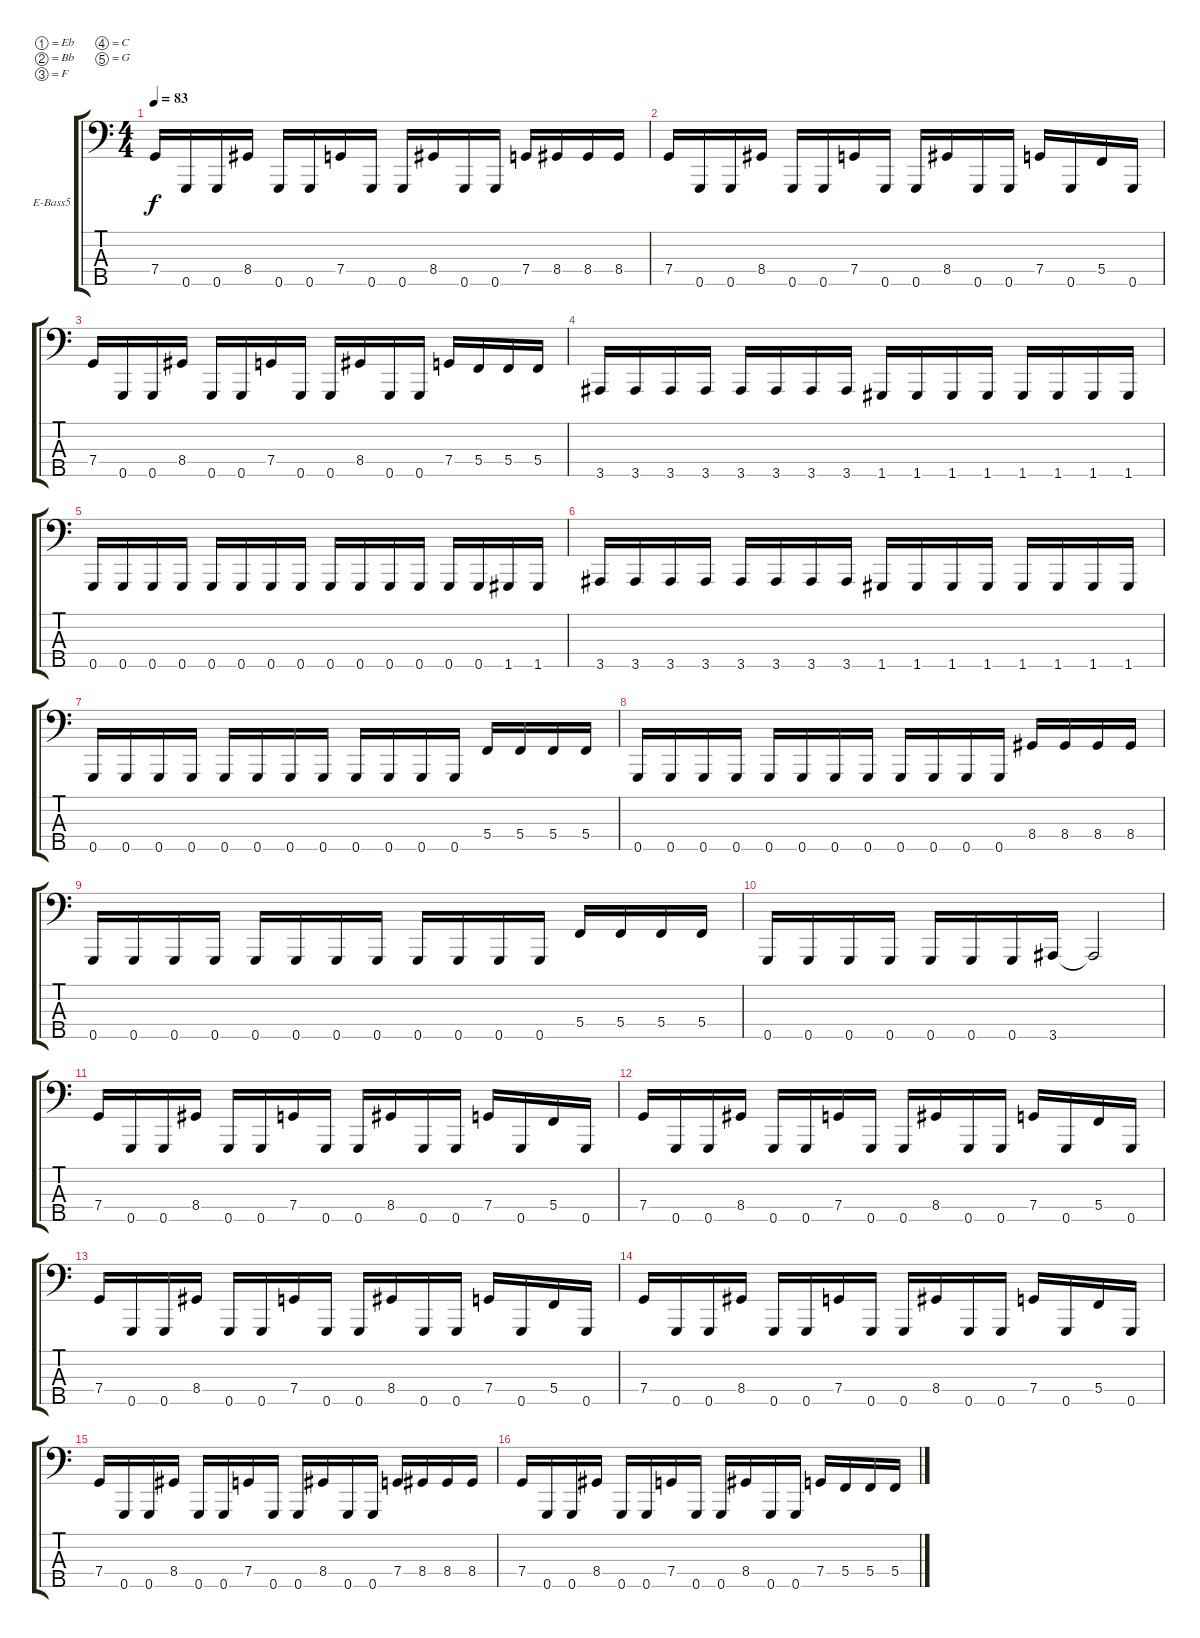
\defaultSystemsLayout 4
\bracketExtendMode groupsimilarinstruments
\firstSystemTrackNameOrientation horizontal
\otherSystemsTrackNameOrientation horizontal
\track ("Bass Dist." "E-Bass5") {instrument electricbassfinger}
\staff {score tabs}
\tuning (Eb2 Bb1 F1 C1 G0)
\ts (4 4)
\tempo 83
\clef f4
\scale
0.333333
\ks c
7.4.16{dy f} 0.5.16 0.5.16 8.4.16 0.5.16 0.5.16 7.4.16 0.5.16 0.5.16 8.4.16 0.5.16 0.5.16 7.4.16 8.4.16 8.4.16 8.4.16 |
\scale
0.333333 7.4.16 0.5.16 0.5.16 8.4.16 0.5.16 0.5.16 7.4.16 0.5.16 0.5.16 8.4.16 0.5.16 0.5.16 7.4.16 0.5.16 5.4.16 0.5.16 |
\scale
0.333333 7.4.16 0.5.16 0.5.16 8.4.16 0.5.16 0.5.16 7.4.16 0.5.16 0.5.16 8.4.16 0.5.16 0.5.16 7.4.16 5.4.16 5.4.16 5.4.16 |
\scale
0.333333 3.5.16 3.5.16 3.5.16 3.5.16 3.5.16 3.5.16 3.5.16 3.5.16 1.5.16 1.5.16 1.5.16 1.5.16 1.5.16 1.5.16 1.5.16 1.5.16 |
\scale
0.333333 0.5.16 0.5.16 0.5.16 0.5.16 0.5.16 0.5.16 0.5.16 0.5.16 0.5.16 0.5.16 0.5.16 0.5.16 0.5.16 0.5.16 1.5.16 1.5.16 |
\scale
0.333333 3.5.16 3.5.16 3.5.16 3.5.16 3.5.16 3.5.16 3.5.16 3.5.16 1.5.16 1.5.16 1.5.16 1.5.16 1.5.16 1.5.16 1.5.16 1.5.16 |
\scale
0.333333 0.5.16 0.5.16 0.5.16 0.5.16 0.5.16 0.5.16 0.5.16 0.5.16 0.5.16 0.5.16 0.5.16 0.5.16 5.4.16 5.4.16 5.4.16 5.4.16 |
\scale
0.333333 0.5.16 0.5.16 0.5.16 0.5.16 0.5.16 0.5.16 0.5.16 0.5.16 0.5.16 0.5.16 0.5.16 0.5.16 8.4.16 8.4.16 8.4.16 8.4.16 |
\scale
0.333333 0.5.16 0.5.16 0.5.16 0.5.16 0.5.16 0.5.16 0.5.16 0.5.16 0.5.16 0.5.16 0.5.16 0.5.16 5.4.16 5.4.16 5.4.16 5.4.16 |
\scale
0.333333 0.5.16 0.5.16 0.5.16 0.5.16 0.5.16 0.5.16 0.5.16 3.5.16 3.5{t}.2 |
\scale
0.333333 7.4.16 0.5.16 0.5.16 8.4.16 0.5.16 0.5.16 7.4.16 0.5.16 0.5.16 8.4.16 0.5.16 0.5.16 7.4.16 0.5.16 5.4.16 0.5.16 |
\scale
0.333333 7.4.16 0.5.16 0.5.16 8.4.16 0.5.16 0.5.16 7.4.16 0.5.16 0.5.16 8.4.16 0.5.16 0.5.16 7.4.16 0.5.16 5.4.16 0.5.16 |
\scale
0.333333 7.4.16 0.5.16 0.5.16 8.4.16 0.5.16 0.5.16 7.4.16 0.5.16 0.5.16 8.4.16 0.5.16 0.5.16 7.4.16 0.5.16 5.4.16 0.5.16 |
\scale
0.333333 7.4.16 0.5.16 0.5.16 8.4.16 0.5.16 0.5.16 7.4.16 0.5.16 0.5.16 8.4.16 0.5.16 0.5.16 7.4.16 0.5.16 5.4.16 0.5.16 |
\scale
0.333333 7.4.16 0.5.16 0.5.16 8.4.16 0.5.16 0.5.16 7.4.16 0.5.16 0.5.16 8.4.16 0.5.16 0.5.16 7.4.16 8.4.16 8.4.16 8.4.16 |
\scale
0.333333 7.4.16 0.5.16 0.5.16 8.4.16 0.5.16 0.5.16 7.4.16 0.5.16 0.5.16 8.4.16 0.5.16 0.5.16 7.4.16 5.4.16 5.4.16 5.4.16
